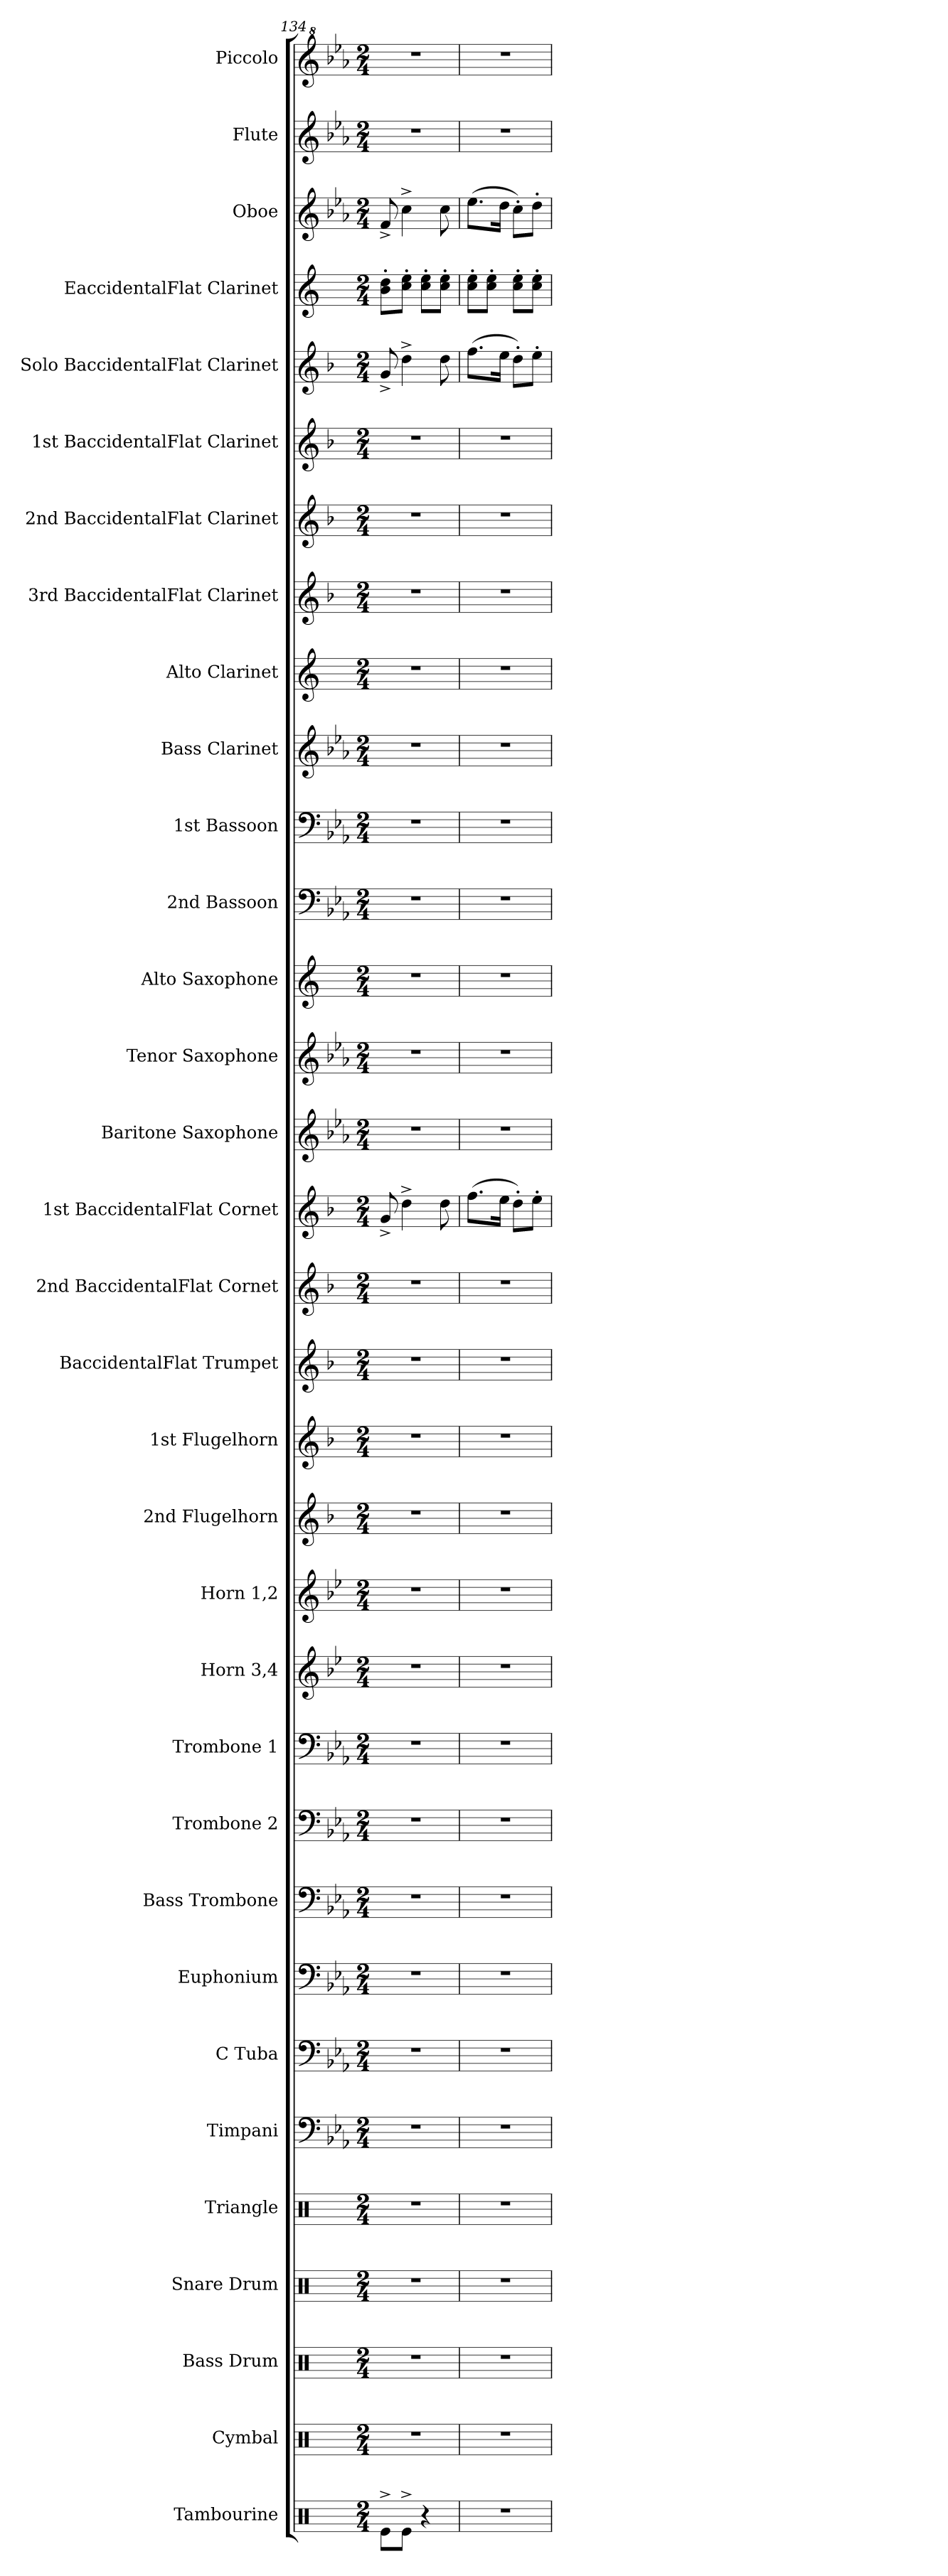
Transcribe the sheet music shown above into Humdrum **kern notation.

**kern	**kern	**kern	**kern	**kern	**kern	**kern	**kern	**kern	**kern	**kern	**kern	**kern	**kern	**kern	**kern	**kern	**kern	**kern	**kern	**kern	**kern	**kern	**kern	**kern	**kern	**kern	**kern	**kern	**kern	**kern	**kern	**kern
*part33	*part32	*part31	*part30	*part29	*part28	*part27	*part26	*part25	*part24	*part23	*part22	*part21	*part20	*part19	*part18	*part17	*part16	*part15	*part14	*part13	*part12	*part11	*part10	*part9	*part8	*part7	*part6	*part5	*part4	*part3	*part2	*part1
*staff33	*staff32	*staff31	*staff30	*staff29	*staff28	*staff27	*staff26	*staff25	*staff24	*staff23	*staff22	*staff21	*staff20	*staff19	*staff18	*staff17	*staff16	*staff15	*staff14	*staff13	*staff12	*staff11	*staff10	*staff9	*staff8	*staff7	*staff6	*staff5	*staff4	*staff3	*staff2	*staff1
*I"Tambourine	*I"Cymbal	*I"Bass Drum	*I"Snare Drum	*I"Triangle	*I"Timpani	*I"C Tuba	*I"Euphonium	*I"Bass Trombone	*I"Trombone 2	*I"Trombone 1	*I"Horn 3,4	*I"Horn 1,2	*I"2nd Flugelhorn	*I"1st Flugelhorn	*I"BaccidentalFlat Trumpet	*I"2nd BaccidentalFlat Cornet	*I"1st BaccidentalFlat Cornet	*I"Baritone Saxophone	*I"Tenor Saxophone	*I"Alto Saxophone	*I"2nd Bassoon	*I"1st Bassoon	*I"Bass Clarinet	*I"Alto Clarinet	*I"3rd BaccidentalFlat Clarinet	*I"2nd BaccidentalFlat Clarinet	*I"1st BaccidentalFlat Clarinet	*I"Solo BaccidentalFlat Clarinet	*I"EaccidentalFlat Clarinet	*I"Oboe	*I"Flute	*I"Piccolo
*I'Tamb.	*I'Cym.	*I'B. Dr.	*I'Sn. Dr.	*I'Trgl.	*I'Timp.	*I'C Tu.	*I'Eu.	*I'B. Trb.	*I'Trb. 2	*I'Trb. 1	*I'Hn. 3,4	*I'Hn. 1,2	*I'2nd Flghn.	*I'1st Flghn.	*I'BaccidentalFlat Tpt.	*I'2nd BaccidentalFlat Cnt.	*I'1st BaccidentalFlat Cnt.	*I'Bar. Sax.	*I'T. Sax.	*I'A. Sax.	*I'2nd Bsn.	*I'1st Bsn.	*I'B. Cl.	*I'A. Cl.	*I'3rd BaccidentalFlat Cl.	*I'2nd BaccidentalFlat Cl.	*I'1st BaccidentalFlat Cl.	*I'Solo BaccidentalFlat Cl.	*I'EaccidentalFlat Cl.	*I'Ob.	*I'Fl.	*I'Picc.
*clefX	*clefX	*clefX	*clefX	*clefX	*clefF4	*clefF4	*clefF4	*clefF4	*clefF4	*clefF4	*clefG2	*clefG2	*clefG2	*clefG2	*clefG2	*clefG2	*clefG2	*clefG2	*clefG2	*clefG2	*clefF4	*clefF4	*clefG2	*clefG2	*clefG2	*clefG2	*clefG2	*clefG2	*clefG2	*clefG2	*clefG2	*clefG^2
*	*	*	*	*	*	*	*	*	*	*	*ITrd4c7	*ITrd4c7	*ITrd1c2	*ITrd1c2	*ITrd1c2	*ITrd1c2	*ITrd1c2	*ITrd12c21	*ITrd8c14	*ITrd5c9	*	*	*ITrd8c14	*ITrd5c9	*ITrd1c2	*ITrd1c2	*ITrd1c2	*ITrd1c2	*ITrd-2c-3	*	*	*ITrd-7c-12
*k[]	*k[]	*k[]	*k[]	*k[]	*k[b-e-a-]	*k[b-e-a-]	*k[b-e-a-]	*k[b-e-a-]	*k[b-e-a-]	*k[b-e-a-]	*k[b-e-a-]	*k[b-e-a-]	*k[b-e-a-]	*k[b-e-a-]	*k[b-e-a-]	*k[b-e-a-]	*k[b-e-a-]	*k[b-e-a-]	*k[b-e-a-]	*k[b-e-a-]	*k[b-e-a-]	*k[b-e-a-]	*k[b-e-a-]	*k[b-e-a-]	*k[b-e-a-]	*k[b-e-a-]	*k[b-e-a-]	*k[b-e-a-]	*k[b-e-a-]	*k[b-e-a-]	*k[b-e-a-]	*k[b-e-a-]
*M2/4	*M2/4	*M2/4	*M2/4	*M2/4	*M2/4	*M2/4	*M2/4	*M2/4	*M2/4	*M2/4	*M2/4	*M2/4	*M2/4	*M2/4	*M2/4	*M2/4	*M2/4	*M2/4	*M2/4	*M2/4	*M2/4	*M2/4	*M2/4	*M2/4	*M2/4	*M2/4	*M2/4	*M2/4	*M2/4	*M2/4	*M2/4	*M2/4
=134	=134	=134	=134	=134	=134	=134	=134	=134	=134	=134	=134	=134	=134	=134	=134	=134	=134	=134	=134	=134	=134	=134	=134	=134	=134	=134	=134	=134	=134	=134	=134	=134
8Re^\L	2r	2r	2r	2r	2r	2r	2r	2r	2r	2r	2r	2r	2r	2r	2r	2r	8f^/	2r	2r	2r	2r	2r	2r	2r	2r	2r	2r	8f^/	8dd\' 8ff\'L	8f^/	2r	2r
8Re^\J	.	.	.	.	.	.	.	.	.	.	.	.	.	.	.	.	4cc^\	.	.	.	.	.	.	.	.	.	.	4cc^\	8ee-\' 8gg\'J	4cc^\	.	.
4r	.	.	.	.	.	.	.	.	.	.	.	.	.	.	.	.	.	.	.	.	.	.	.	.	.	.	.	.	8ee-\' 8gg\'L	.	.	.
.	.	.	.	.	.	.	.	.	.	.	.	.	.	.	.	.	8cc\	.	.	.	.	.	.	.	.	.	.	8cc\	8ee-\' 8gg\'J	8cc\	.	.
=135	=135	=135	=135	=135	=135	=135	=135	=135	=135	=135	=135	=135	=135	=135	=135	=135	=135	=135	=135	=135	=135	=135	=135	=135	=135	=135	=135	=135	=135	=135	=135	=135
2r	2r	2r	2r	2r	2r	2r	2r	2r	2r	2r	2r	2r	2r	2r	2r	2r	(8.ee-\L	2r	2r	2r	2r	2r	2r	2r	2r	2r	2r	(8.ee-\L	8ee-\' 8gg\'L	(8.ee-\L	2r	2r
.	.	.	.	.	.	.	.	.	.	.	.	.	.	.	.	.	.	.	.	.	.	.	.	.	.	.	.	.	8ee-\' 8gg\'J	.	.	.
.	.	.	.	.	.	.	.	.	.	.	.	.	.	.	.	.	16dd\Jk	.	.	.	.	.	.	.	.	.	.	16dd\Jk	.	16dd\Jk	.	.
.	.	.	.	.	.	.	.	.	.	.	.	.	.	.	.	.	8cc'\L)	.	.	.	.	.	.	.	.	.	.	8cc'\L)	8ee-\' 8gg\'L	8cc'\L)	.	.
.	.	.	.	.	.	.	.	.	.	.	.	.	.	.	.	.	8dd'\J	.	.	.	.	.	.	.	.	.	.	8dd'\J	8ee-\' 8gg\'J	8dd'\J	.	.
=	=	=	=	=	=	=	=	=	=	=	=	=	=	=	=	=	=	=	=	=	=	=	=	=	=	=	=	=	=	=	=	=
*-	*-	*-	*-	*-	*-	*-	*-	*-	*-	*-	*-	*-	*-	*-	*-	*-	*-	*-	*-	*-	*-	*-	*-	*-	*-	*-	*-	*-	*-	*-	*-	*-
